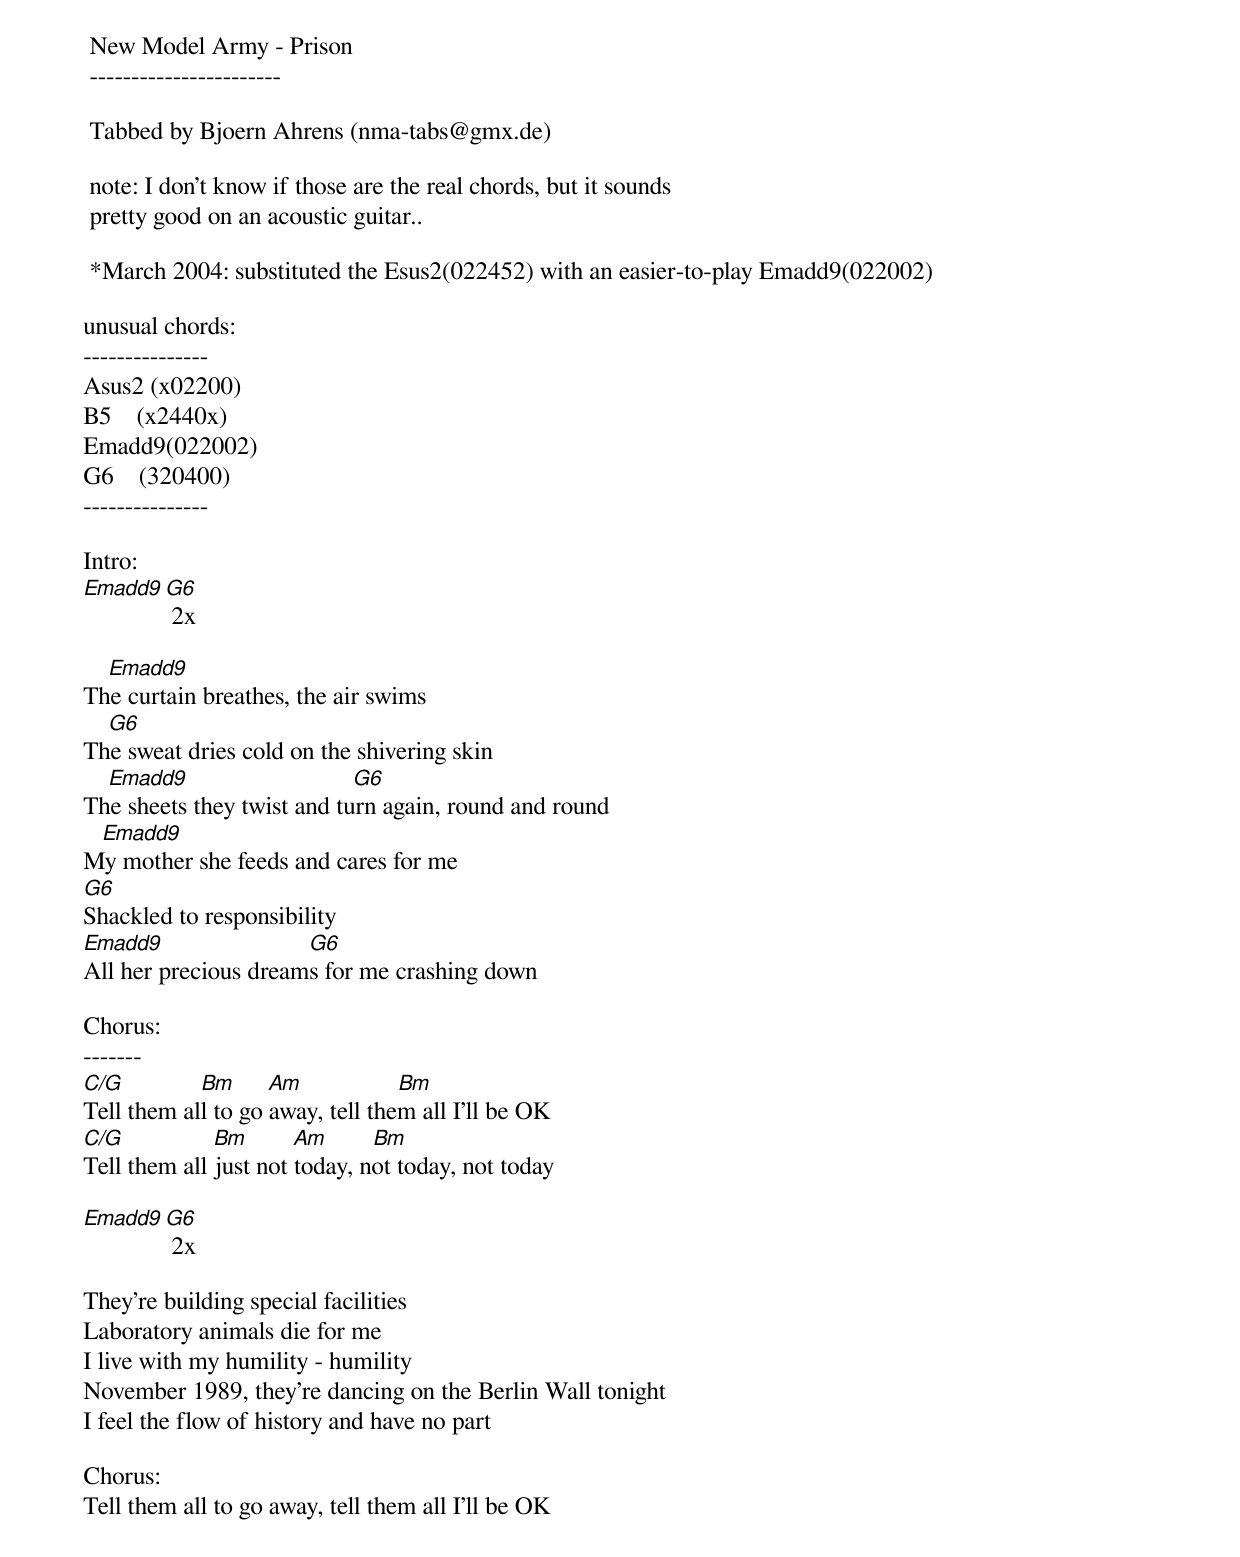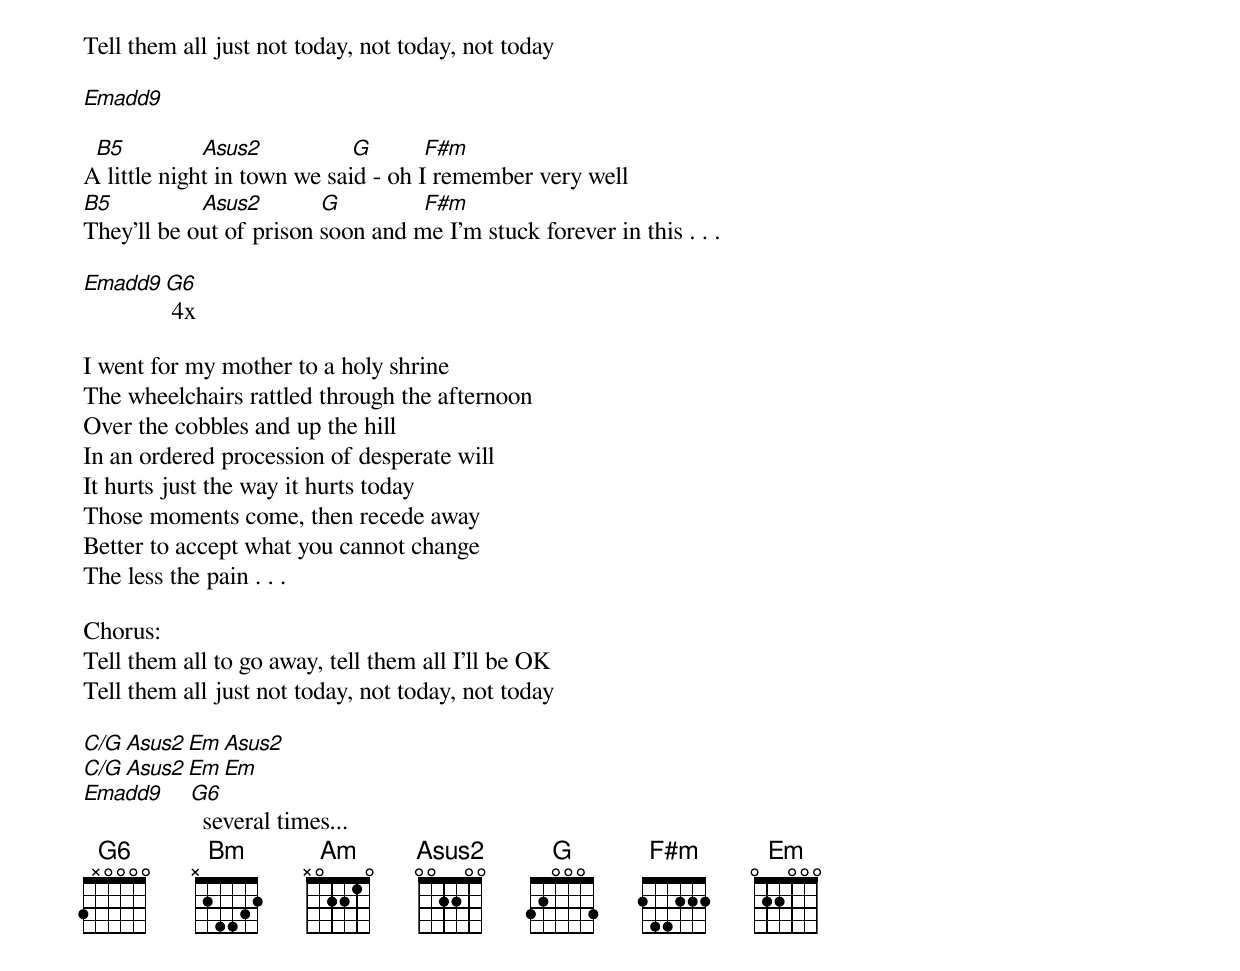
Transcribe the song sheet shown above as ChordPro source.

 New Model Army - Prison
 -----------------------

 Tabbed by Bjoern Ahrens (nma-tabs@gmx.de)

 note: I don't know if those are the real chords, but it sounds
 pretty good on an acoustic guitar..

 *March 2004: substituted the Esus2(022452) with an easier-to-play Emadd9(022002)

unusual chords:
---------------
Asus2 (x02200)
B5    (x2440x)
Emadd9(022002)
G6    (320400)
---------------

Intro:
[Emadd9][G6] 2x

    [Emadd9]
The curtain breathes, the air swims
    [G6]
The sweat dries cold on the shivering skin
    [Emadd9]                          [G6]
The sheets they twist and turn again, round and round
   [Emadd9]
My mother she feeds and cares for me
[G6]
Shackled to responsibility
[Emadd9]                       [G6]
All her precious dreams for me crashing down

Chorus:
-------
[C/G]            [Bm]     [Am]               [Bm]
Tell them all to go away, tell them all I'll be OK
[C/G]              [Bm]       [Am]       [Bm]
Tell them all just not today, not today, not today

[Emadd9][G6] 2x

They're building special facilities
Laboratory animals die for me
I live with my humility - humility
November 1989, they're dancing on the Berlin Wall tonight
I feel the flow of history and have no part

Chorus:
Tell them all to go away, tell them all I'll be OK
Tell them all just not today, not today, not today

[Emadd9]

  [B5]            [Asus2]              [G]        [F#m]
A little night in town we said - oh I remember very well
[B5]              [Asus2]         [G]             [F#m]
They'll be out of prison soon and me I'm stuck forever in this . . .

[Emadd9][G6] 4x

I went for my mother to a holy shrine
The wheelchairs rattled through the afternoon
Over the cobbles and up the hill
In an ordered procession of desperate will
It hurts just the way it hurts today
Those moments come, then recede away
Better to accept what you cannot change
The less the pain . . .

Chorus:
Tell them all to go away, tell them all I'll be OK
Tell them all just not today, not today, not today

[C/G][Asus2][Em][Asus2]
[C/G][Asus2][Em][Em]
[Emadd9]    [G6]  several times...
